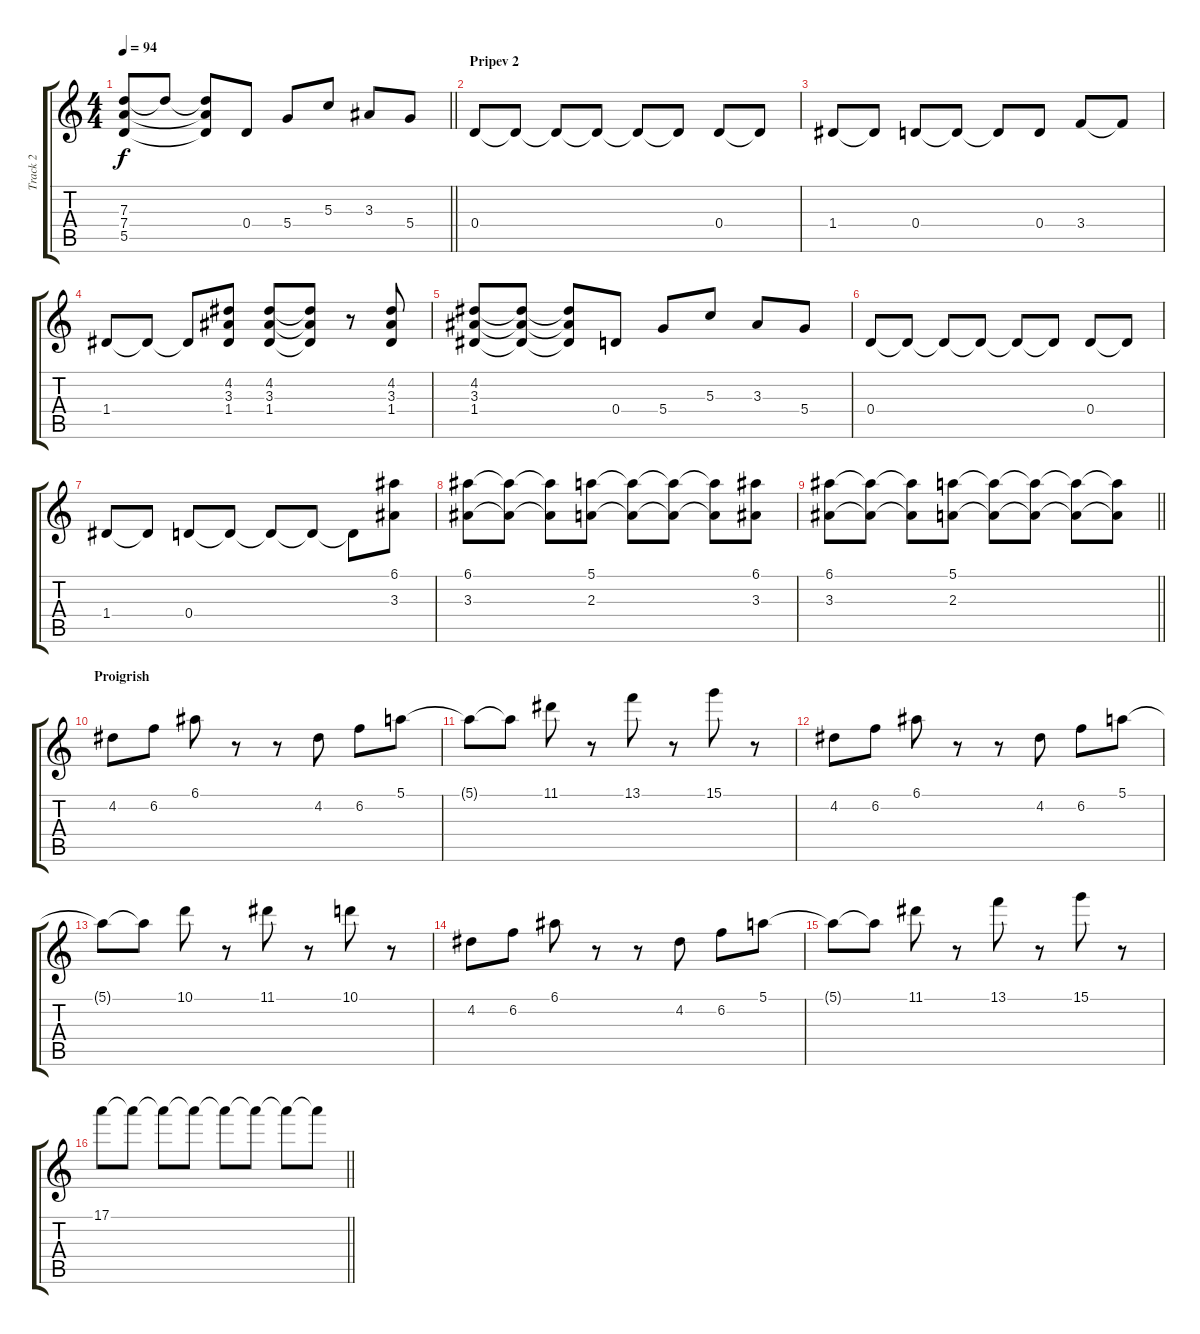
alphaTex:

\track ("Track 2" "Track 2") {instrument acousticguitarsteel}
\staff {score tabs}
\tuning (E4 B3 G3 D3 A2 E2) {hide}
\ts (4 4)
\tempo 94
\clef g2
\barLineRight lightlight
\ks c
(7.3 7.4 5.5).8{dy f} 7.3{t}.8 (7.3{t} 7.4{t} 5.5{t}).8 0.4.8 5.4.8 5.3.8 3.3.8 5.4.8 |
\section ("" "Pripev 2")
0.4.8 0.4{t}.8 0.4{t}.8 0.4{t}.8 0.4{t}.8 0.4{t}.8 0.4.8 0.4{t}.8 |
1.4.8 1.4{t}.8 0.4.8 0.4{t}.8 0.4{t}.8 0.4.8 3.4.8 3.4{t}.8 |
1.4.8 1.4{t}.8 1.4{t}.8 (4.2 3.3 1.4).8 (4.2 3.3 1.4).8 (4.2{t} 3.3{t} 1.4{t}).8 r.8 (4.2 3.3 1.4).8 |
(4.2 3.3 1.4).8 (4.2{t} 3.3{t} 1.4{t}).8 (4.2{t} 3.3{t} 1.4{t}).8 0.4.8 5.4.8 5.3.8 3.3.8 5.4.8 |
0.4.8 0.4{t}.8 0.4{t}.8 0.4{t}.8 0.4{t}.8 0.4{t}.8 0.4.8 0.4{t}.8 |
1.4.8 1.4{t}.8 0.4.8 0.4{t}.8 0.4{t}.8 0.4{t}.8 0.4{t}.8 (6.1 3.3).8 |
(6.1 3.3).8 (6.1{t} 3.3{t}).8 (6.1{t} 3.3{t}).8 (5.1 2.3).8 (5.1{t} 2.3{t}).8 (5.1{t} 2.3{t}).8 (5.1{t} 2.3{t}).8 (6.1 3.3).8 |
\barLineRight lightlight
(6.1 3.3).8 (6.1{t} 3.3{t}).8 (6.1{t} 3.3{t}).8 (5.1 2.3).8 (5.1{t} 2.3{t}).8 (5.1{t} 2.3{t}).8 (5.1{t} 2.3{t}).8 (5.1{t} 2.3{t}).8 |
\section ("" "Proigrish")
4.2.8 6.2.8 6.1.8 r.8 r.8 4.2.8 6.2.8 5.1.8 |
5.1{t}.8 5.1{t}.8 11.1.8 r.8 13.1.8 r.8 15.1.8 r.8 |
4.2.8 6.2.8 6.1.8 r.8 r.8 4.2.8 6.2.8 5.1.8 |
5.1{t}.8 5.1{t}.8 10.1.8 r.8 11.1.8 r.8 10.1.8 r.8 |
4.2.8 6.2.8 6.1.8 r.8 r.8 4.2.8 6.2.8 5.1.8 |
5.1{t}.8 5.1{t}.8 11.1.8 r.8 13.1.8 r.8 15.1.8 r.8 |
\barLineRight lightlight
17.1.8 17.1{t}.8 17.1{t}.8 17.1{t}.8 17.1{t}.8 17.1{t}.8 17.1{t}.8 17.1{t}.8
